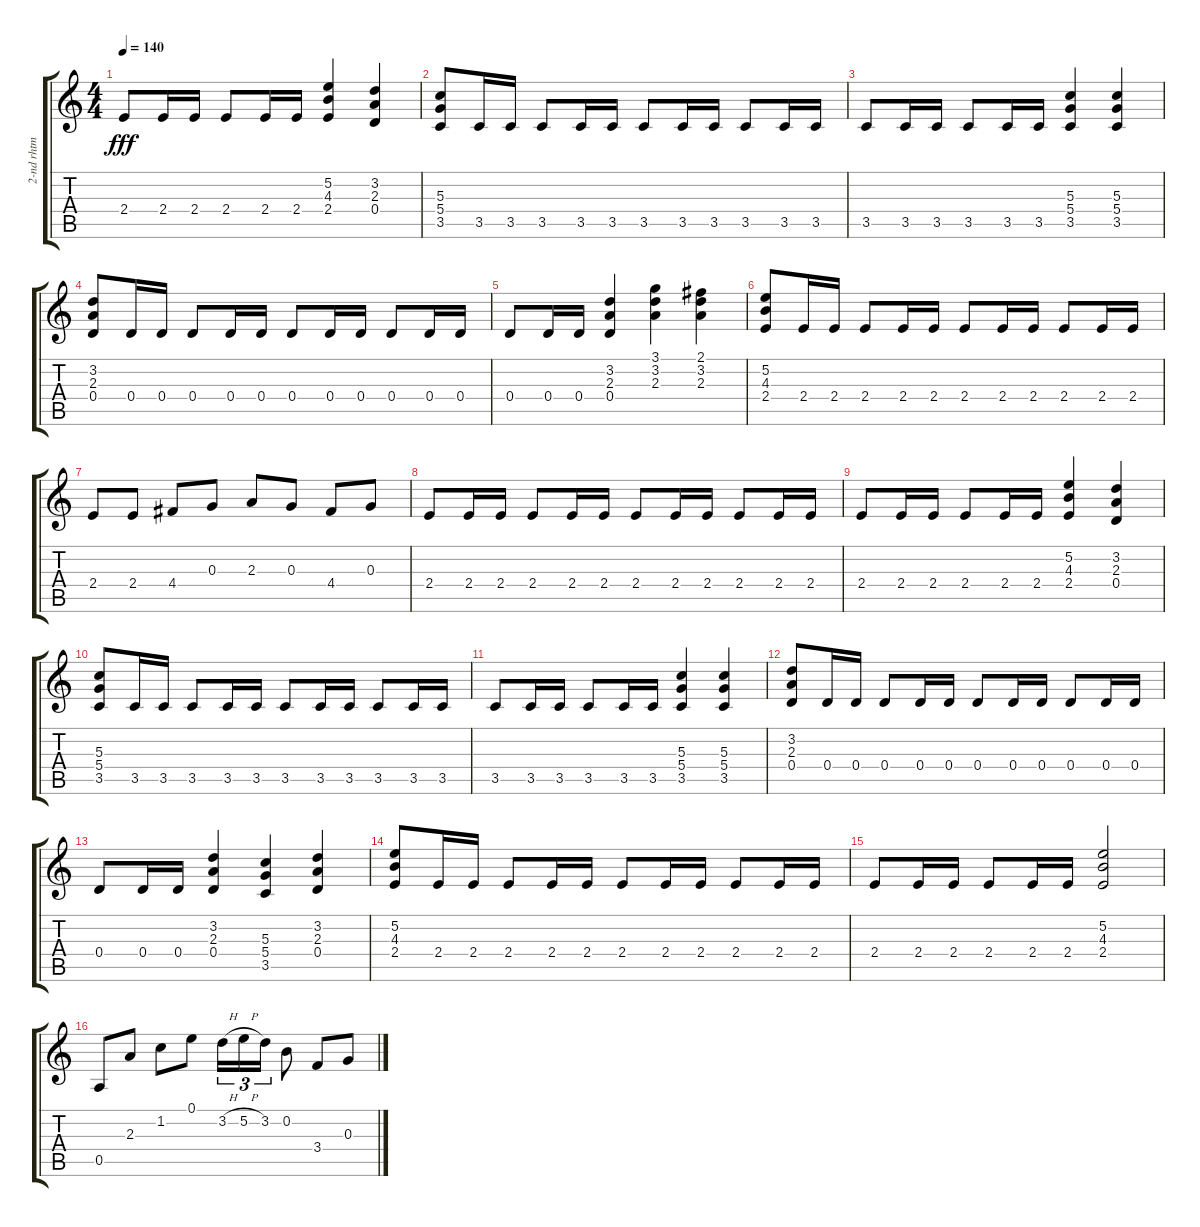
\track ("2-nd rhtm gtr" "2-nd rhtm ") {instrument overdrivenguitar}
\staff {score tabs}
\tuning (E4 B3 G3 D3 A2 E2) {hide}
\ts (4 4)
\tempo 140
\clef g2
\ks c
2.4.8{dy fff} 2.4.16 2.4.16 2.4.8 2.4.16 2.4.16 (5.2 4.3 2.4).4 (3.2 2.3 0.4).4 |
(5.3 5.4 3.5).8 3.5.16 3.5.16 3.5.8 3.5.16 3.5.16 3.5.8 3.5.16 3.5.16 3.5.8 3.5.16 3.5.16 |
3.5.8 3.5.16 3.5.16 3.5.8 3.5.16 3.5.16 (5.3 5.4 3.5).4 (5.3 5.4 3.5).4 |
(3.2 2.3 0.4).8 0.4.16 0.4.16 0.4.8 0.4.16 0.4.16 0.4.8 0.4.16 0.4.16 0.4.8 0.4.16 0.4.16 |
0.4.8 0.4.16 0.4.16 (3.2 2.3 0.4).4 (3.1 3.2 2.3).4 (2.1 3.2 2.3).4 |
(5.2 4.3 2.4).8 2.4.16 2.4.16 2.4.8 2.4.16 2.4.16 2.4.8 2.4.16 2.4.16 2.4.8 2.4.16 2.4.16 |
2.4.8 2.4.8 4.4.8 0.3.8 2.3.8 0.3.8 4.4.8 0.3.8 |
2.4.8 2.4.16 2.4.16 2.4.8 2.4.16 2.4.16 2.4.8 2.4.16 2.4.16 2.4.8 2.4.16 2.4.16 |
2.4.8 2.4.16 2.4.16 2.4.8 2.4.16 2.4.16 (5.2 4.3 2.4).4 (3.2 2.3 0.4).4 |
(5.3 5.4 3.5).8 3.5.16 3.5.16 3.5.8 3.5.16 3.5.16 3.5.8 3.5.16 3.5.16 3.5.8 3.5.16 3.5.16 |
3.5.8 3.5.16 3.5.16 3.5.8 3.5.16 3.5.16 (5.3 5.4 3.5).4 (5.3 5.4 3.5).4 |
(3.2 2.3 0.4).8 0.4.16 0.4.16 0.4.8 0.4.16 0.4.16 0.4.8 0.4.16 0.4.16 0.4.8 0.4.16 0.4.16 |
0.4.8 0.4.16 0.4.16 (3.2 2.3 0.4).4 (5.3 5.4 3.5).4 (3.2 2.3 0.4).4 |
(5.2 4.3 2.4).8 2.4.16 2.4.16 2.4.8 2.4.16 2.4.16 2.4.8 2.4.16 2.4.16 2.4.8 2.4.16 2.4.16 |
2.4.8 2.4.16 2.4.16 2.4.8 2.4.16 2.4.16 (5.2 4.3 2.4).2 |
0.5.8 2.3.8 1.2.8 0.1.8 3.2{h}.16{tu (3 2)} 5.2{h}.16{tu (3 2)} 3.2.16{tu (3 2)} 0.2.8 3.4.8 0.3.8
